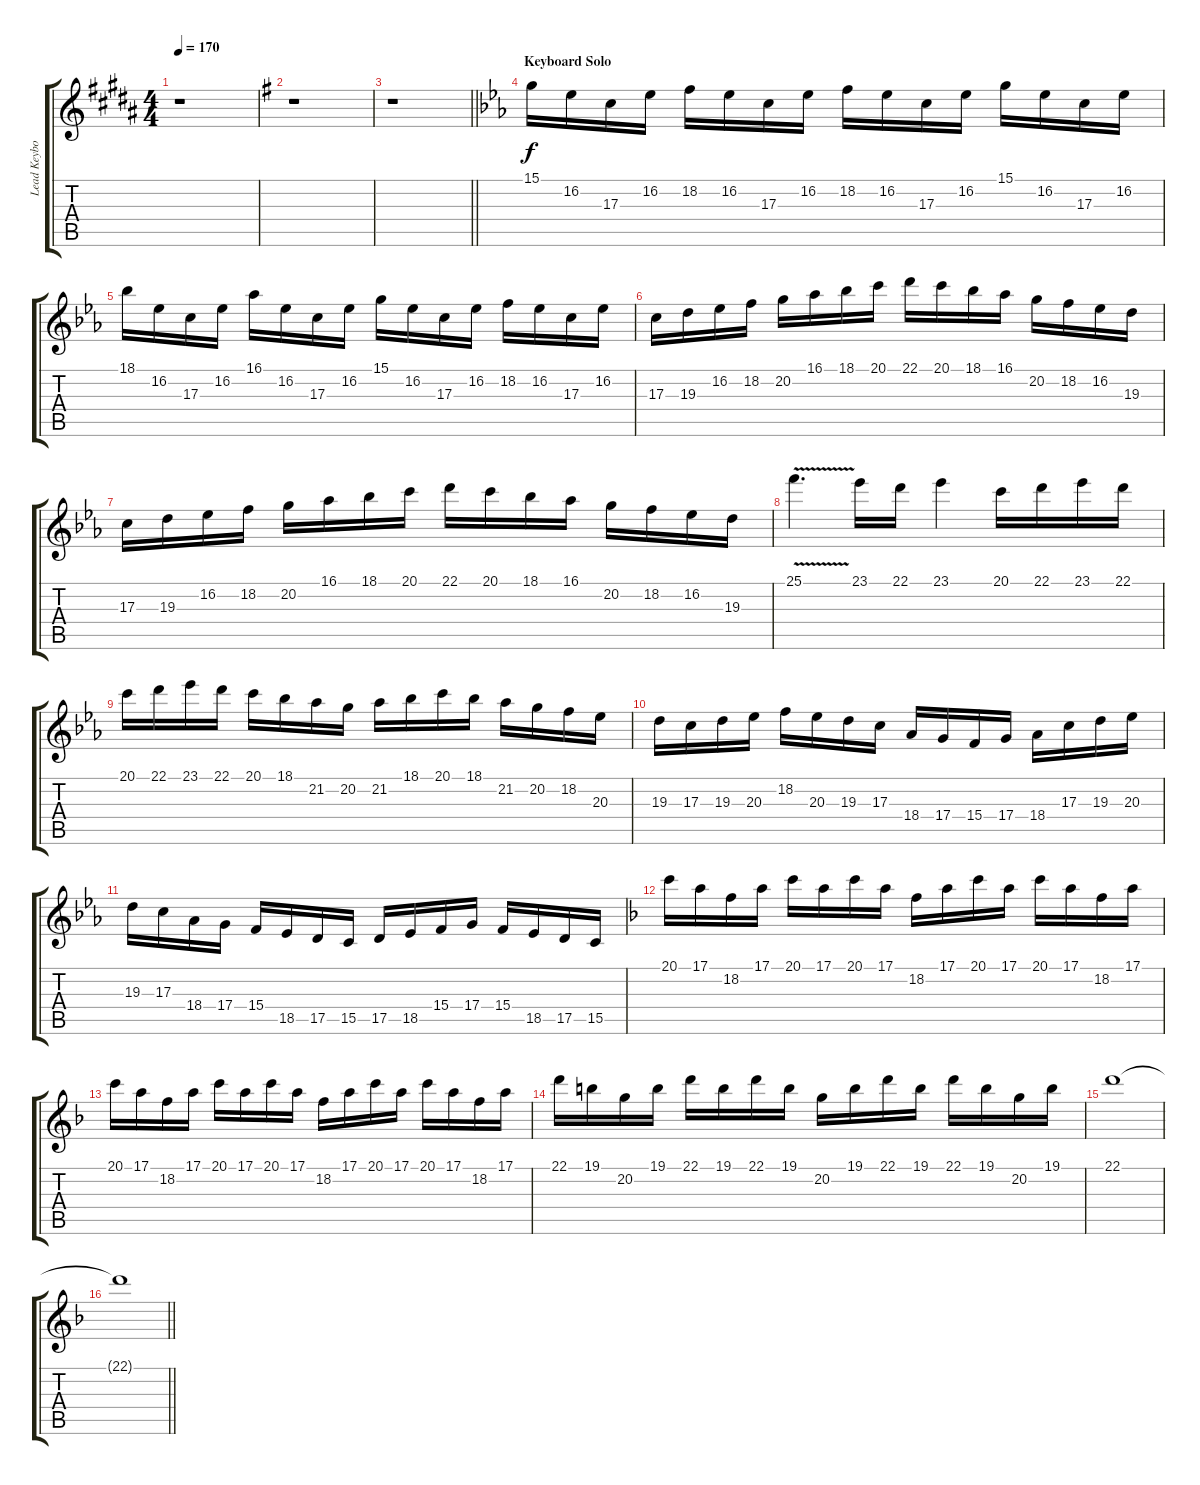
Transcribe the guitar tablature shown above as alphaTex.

\track ("Lead Keyboard 1: Juha Mäenpää" "Lead Keybo") {instrument harpsichord}
\staff {score tabs}
\tuning (E4 B3 G3 D3 A2 E2) {hide}
\ts (4 4)
\tempo 170
\clef g2
\ks b
r.1{dy f} |
\ks eminor
r.1 |
\barLineRight lightlight
r.1 |
\section ("" "Keyboard Solo")
\ks cminor
15.1.16{instrument lead2sawtooth} 16.2.16 17.3.16 16.2.16 18.2.16 16.2.16 17.3.16 16.2.16 18.2.16 16.2.16 17.3.16 16.2.16 15.1.16 16.2.16 17.3.16 16.2.16 |
18.1.16 16.2.16 17.3.16 16.2.16 16.1.16 16.2.16 17.3.16 16.2.16 15.1.16 16.2.16 17.3.16 16.2.16 18.2.16 16.2.16 17.3.16 16.2.16 |
17.3.16 19.3.16 16.2.16 18.2.16 20.2.16 16.1.16 18.1.16 20.1.16 22.1.16 20.1.16 18.1.16 16.1.16 20.2.16 18.2.16 16.2.16 19.3.16 |
17.3.16 19.3.16 16.2.16 18.2.16 20.2.16 16.1.16 18.1.16 20.1.16 22.1.16 20.1.16 18.1.16 16.1.16 20.2.16 18.2.16 16.2.16 19.3.16 |
25.1{v}.4{d} 23.1.16 22.1.16 23.1.4 20.1.16 22.1.16 23.1.16 22.1.16 |
20.1.16 22.1.16 23.1.16 22.1.16 20.1.16 18.1.16 21.2.16 20.2.16 21.2.16 18.1.16 20.1.16 18.1.16 21.2.16 20.2.16 18.2.16 20.3.16 |
19.3.16 17.3.16 19.3.16 20.3.16 18.2.16 20.3.16 19.3.16 17.3.16 18.4.16 17.4.16 15.4.16 17.4.16 18.4.16 17.3.16 19.3.16 20.3.16 |
19.3.16 17.3.16 18.4.16 17.4.16 15.4.16 18.5.16 17.5.16 15.5.16 17.5.16 18.5.16 15.4.16 17.4.16 15.4.16 18.5.16 17.5.16 15.5.16 |
\ks f
20.1.16 17.1.16 18.2.16 17.1.16 20.1.16 17.1.16 20.1.16 17.1.16 18.2.16 17.1.16 20.1.16 17.1.16 20.1.16 17.1.16 18.2.16 17.1.16 |
20.1.16 17.1.16 18.2.16 17.1.16 20.1.16 17.1.16 20.1.16 17.1.16 18.2.16 17.1.16 20.1.16 17.1.16 20.1.16 17.1.16 18.2.16 17.1.16 |
22.1.16 19.1.16 20.2.16 19.1.16 22.1.16 19.1.16 22.1.16 19.1.16 20.2.16 19.1.16 22.1.16 19.1.16 22.1.16 19.1.16 20.2.16 19.1.16 |
22.1.1 |
\barLineRight lightlight
22.1{t}.1
